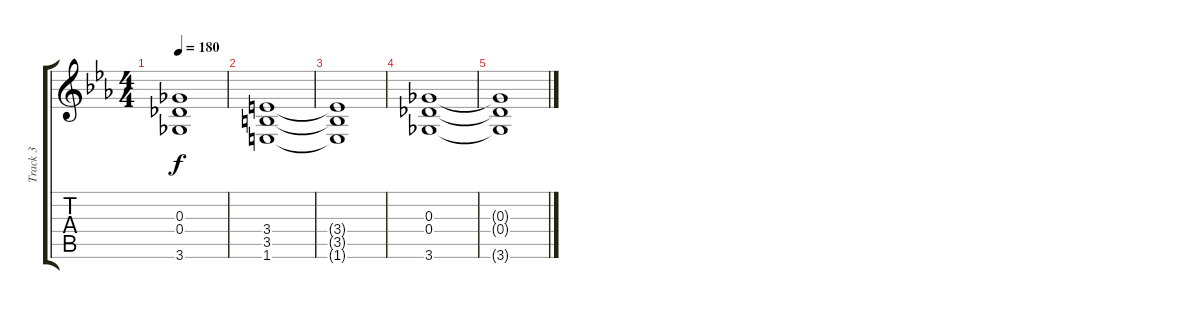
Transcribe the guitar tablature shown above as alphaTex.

\track ("Track 3" "Track 3") {instrument distortionguitar}
\staff {score tabs}
\tuning (Eb4 Bb3 Gb3 Db3 Ab2 Eb2) {hide}
\ts (4 4)
\tempo 180
\clef g2
\ks cminor
(0.3 0.4 3.6).1{dy f} |
(3.4 3.5 1.6).1 |
(3.4{t} 3.5{t} 1.6{t}).1 |
(0.3 0.4 3.6).1 |
(0.3{t} 0.4{t} 3.6{t}).1
